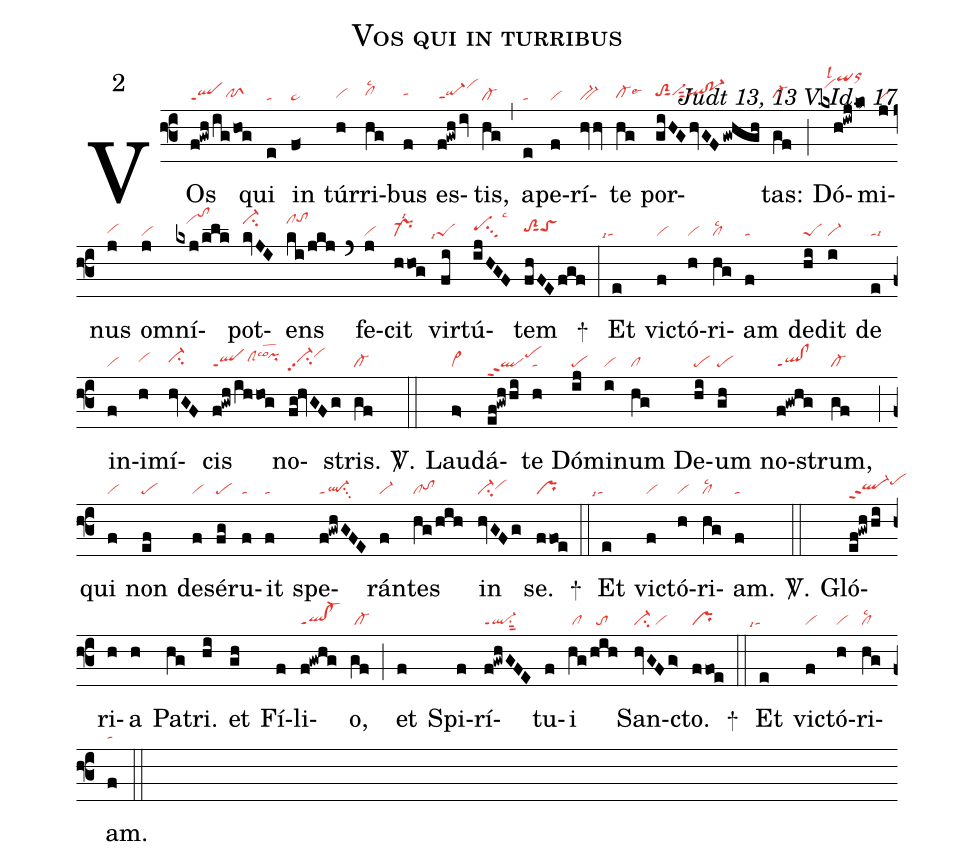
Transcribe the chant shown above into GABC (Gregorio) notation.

name: Vos qui in turribus;
commentary: Judt 13, 13 V. Id., 17;
mode: 2;
nabc-lines: 1;
%%
(f3)
VOs(f!gwh/ig/hog|qlppt1pfShg) qui(e|ta) in(f<|ta>) túr(h|vihg)ri(hg|clhhlsc2)bus(f|tahh) es(f!gwh/iv|qi-hhppt1vihk)tis,(hg|cl-) (,)
a(e|ta)pe(f|vi)rí(hvhv|bv-)te(hg|cl-hglse6) por(giHGhvGFgwhgh|toS2hhsut1vi-hhsut2qlhh!po-1hh)tas:(gf|cl-hg) (;)
Dó(kxh!iwj/ko|/vihklsl2qihnorhp)mi(j|vi)nus(j|vihg) om(j|vi)ní(kxj/klk|///vihktohn)pot(kvJI|ci-hk)ens(ki/jkj|clhktohl) (`)
fe(j|vi)cit(hhog|pr-lsi2) vir(fi|```peSlsi7)tú(ijHGF|pehhsu3lsc3)tem(fhFEfgf|toS2hhsut1toShh) +(:)
Et(e|```talsi7) vic(f|vi)tó(h|vi)ri(hg|cllsc2)am(f|ta) de(hi|peS)dit(i|vi-) de(e|talsi3) in(f|vi)i(h|vihh)mí(hvGF|ci-hh)cis(f!gwh/ihhog|qlppt1clShhlsco3```pihi) no(fg!hvGFg|vi-hhpp2su2vihj)stris.(gf|cl-) <sp>V/</sp>.(::)
Lau(f>|vi>)dá(ef!gwh/hi|qlppt2pehj)te(h|ta) Dó(ij|pe)mi(i|vi)num(hg|cl) De(hi|pe)um(gh|pe) no(f!gwhg|ql!clppt1)strum,(gf|cl-) (;)
qui(f|vi) non(ef|pe) de(f|vi)sé(fg|pe)ru(f|ta)it(f|ta) spe(f!gwhGFE|ql-ppt1su3)rán(f|vi-)tes(hg/hih|cltohh) in(hvGFg|ci-vihh) se.(ffoe|pr) +(::)
Et(e|```talsi7) vic(f|vi)tó(h|vi)ri(hg|cllsc2)am.(f|ta) <sp>V/</sp>.(::)
Gló(ef!gwh/hi|ql-hhppt2pehj)ri(h)a(h) Pa(hg)tri.(hi) et(gh) Fí(f)li(f!gwhg|ql!cl-ppt1)o,(gf|/cl-) (;)
et(f) Spi(f)rí(f!gwhGFE|ql-ppt1su1sut2)tu(f)i(hg|/cl|/hih|//to) San(hvGFg>|ci-/vi)cto.(ffoe|pr) +(::)
Et(e|```talsi7) vic(f|vi)tó(h|vi)ri(hg|cllsc2)am.(f|ta) (::)
